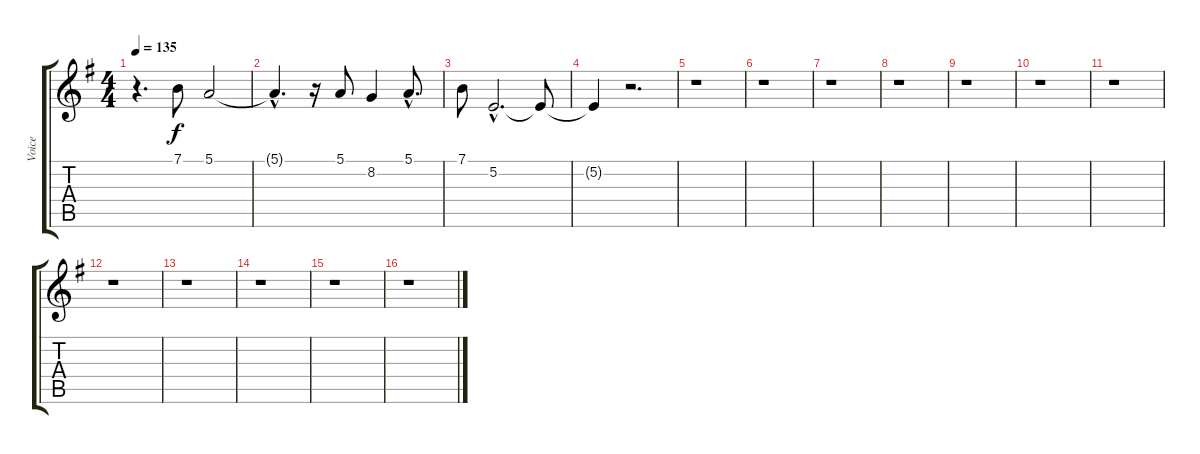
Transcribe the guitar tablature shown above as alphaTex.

\track ("Voice" "Voice") {instrument flute}
\staff {score tabs}
\tuning (E4 B3 G3 D3 A2 E2) {hide}
\ts (4 4)
\tempo 135
\clef g2
\ks g
r.4{d dy f} 7.1.8 5.1.2 |
5.1{hac t}.4{d} r.16 5.1.8 8.2.4 5.1{hac}.8{d} |
7.1.8 5.2{hac}.2{d} 5.2{t}.8 |
5.2{t}.4 r.2{d} |
r.1 |
r.1 |
r.1 |
r.1 |
r.1 |
r.1 |
r.1 |
r.1 |
r.1 |
r.1 |
r.1 |
r.1
